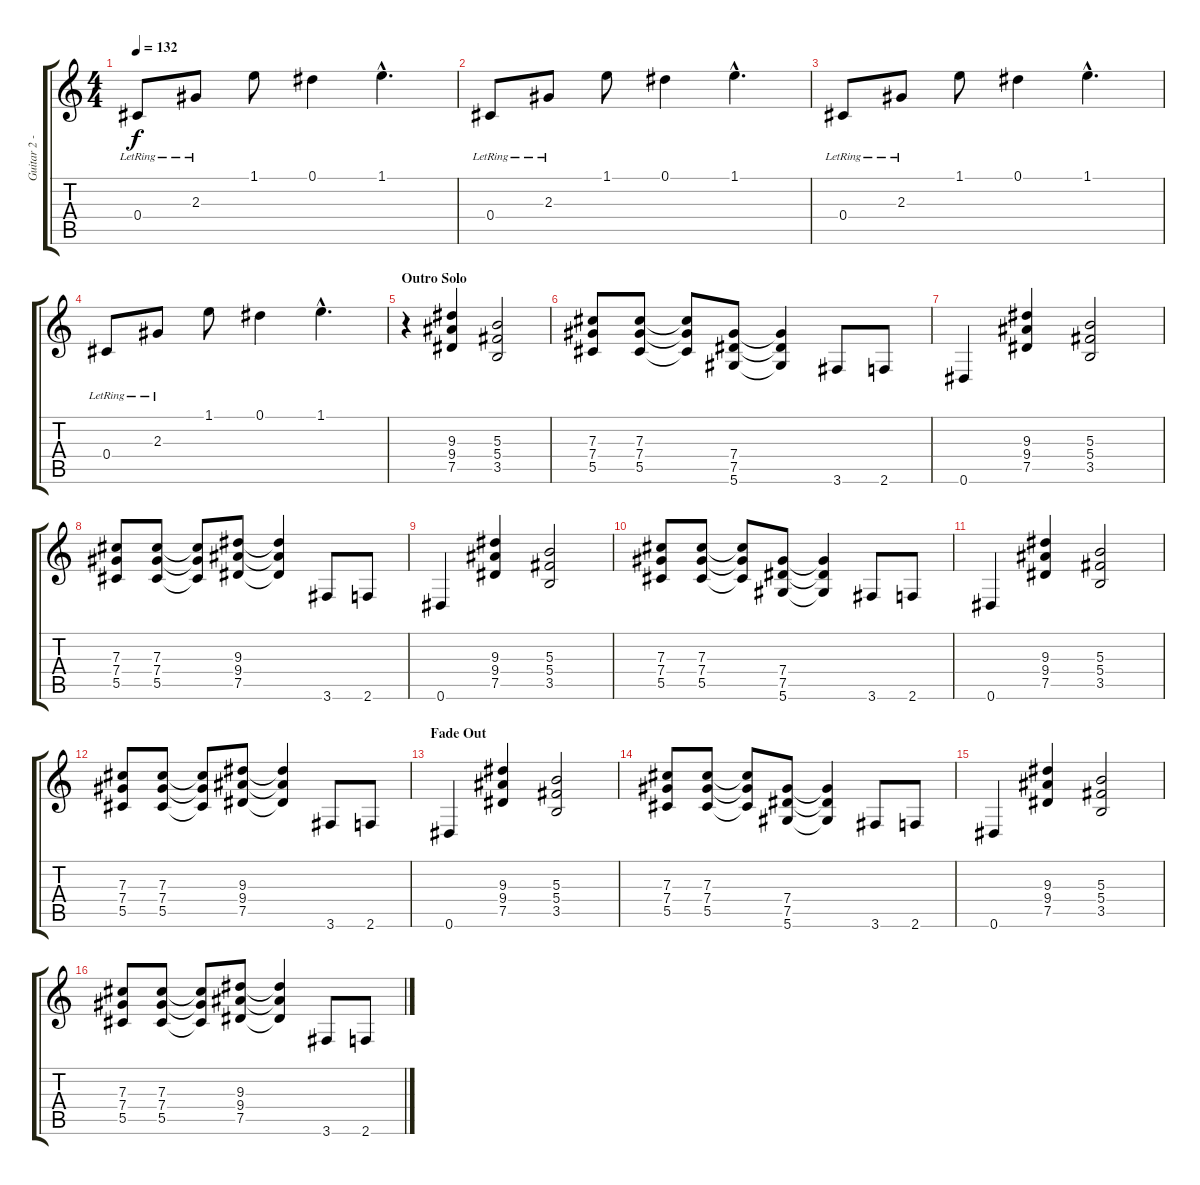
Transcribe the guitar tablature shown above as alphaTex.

\track ("Guitar 2 - Graham Oliver" "Guitar 2 -") {instrument distortionguitar}
\staff {score tabs}
\tuning (Eb4 Bb3 Gb3 Db3 Ab2 Eb2) {hide}
\ts (4 4)
\tempo 132
\clef g2
\ks c
0.4{lr}.8{dy f} 2.3{lr}.8 1.1.8 0.1.4 1.1{hac}.4{d} |
0.4{lr}.8 2.3{lr}.8 1.1.8 0.1.4 1.1{hac}.4{d} |
0.4{lr}.8 2.3{lr}.8 1.1.8 0.1.4 1.1{hac}.4{d} |
0.4{lr}.8 2.3{lr}.8 1.1.8 0.1.4 1.1{hac}.4{d} |
\section ("" "Outro Solo")
r.4 (9.3 9.4 7.5).4 (5.3 5.4 3.5).2 |
(7.3 7.4 5.5).8 (7.3 7.4 5.5).8 (7.3{t} 7.4{t} 5.5{t}).8 (7.4 7.5 5.6).8 (7.4{t} 7.5{t} 5.6{t}).4 3.6.8 2.6.8 |
0.6.4 (9.3 9.4 7.5).4 (5.3 5.4 3.5).2 |
(7.3 7.4 5.5).8 (7.3 7.4 5.5).8 (7.3{t} 7.4{t} 5.5{t}).8 (9.3 9.4 7.5).8 (9.3{t} 9.4{t} 7.5{t}).4 3.6.8 2.6.8 |
0.6.4 (9.3 9.4 7.5).4 (5.3 5.4 3.5).2 |
(7.3 7.4 5.5).8 (7.3 7.4 5.5).8 (7.3{t} 7.4{t} 5.5{t}).8 (7.4 7.5 5.6).8 (7.4{t} 7.5{t} 5.6{t}).4 3.6.8 2.6.8 |
0.6.4 (9.3 9.4 7.5).4 (5.3 5.4 3.5).2 |
(7.3 7.4 5.5).8 (7.3 7.4 5.5).8 (7.3{t} 7.4{t} 5.5{t}).8 (9.3 9.4 7.5).8 (9.3{t} 9.4{t} 7.5{t}).4 3.6.8 2.6.8 |
\section ("" "Fade Out")
0.6.4 (9.3 9.4 7.5).4 (5.3 5.4 3.5).2 |
(7.3 7.4 5.5).8 (7.3 7.4 5.5).8 (7.3{t} 7.4{t} 5.5{t}).8 (7.4 7.5 5.6).8 (7.4{t} 7.5{t} 5.6{t}).4 3.6.8 2.6.8 |
0.6.4 (9.3 9.4 7.5).4 (5.3 5.4 3.5).2 |
(7.3 7.4 5.5).8 (7.3 7.4 5.5).8 (7.3{t} 7.4{t} 5.5{t}).8 (9.3 9.4 7.5).8 (9.3{t} 9.4{t} 7.5{t}).4 3.6.8 2.6.8
